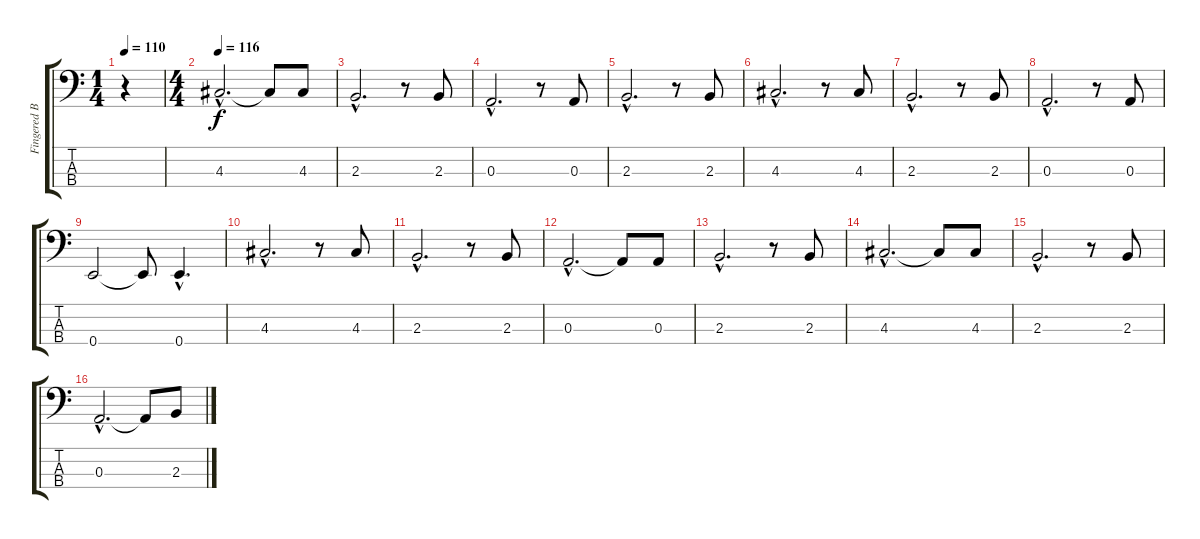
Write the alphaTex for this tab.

\track ("Fingered Bass" "Fingered B") {instrument electricbassfinger}
\staff {score tabs}
\tuning (G2 D2 A1 E1) {hide}
\ts (1 4)
\tempo 110
\clef f4
\ks c
r.4{dy f instrument electricbassfinger} |
\ts (4 4)
\tempo 116
4.3{hac}.2{d} 4.3{t}.8 4.3.8 |
2.3{hac}.2{d} r.8 2.3.8 |
0.3{hac}.2{d} r.8 0.3.8 |
2.3{hac}.2{d} r.8 2.3.8 |
4.3{hac}.2{d} r.8 4.3.8 |
2.3{hac}.2{d} r.8 2.3.8 |
0.3{hac}.2{d} r.8 0.3.8 |
0.4.2 0.4{t}.8 0.4{hac}.4{d} |
4.3{hac}.2{d} r.8 4.3.8 |
2.3{hac}.2{d} r.8 2.3.8 |
0.3{hac}.2{d} 0.3{t}.8 0.3.8 |
2.3{hac}.2{d} r.8 2.3.8 |
4.3{hac}.2{d} 4.3{t}.8 4.3.8 |
2.3{hac}.2{d} r.8 2.3.8 |
0.3{hac}.2{d} 0.3{t}.8 2.3.8
